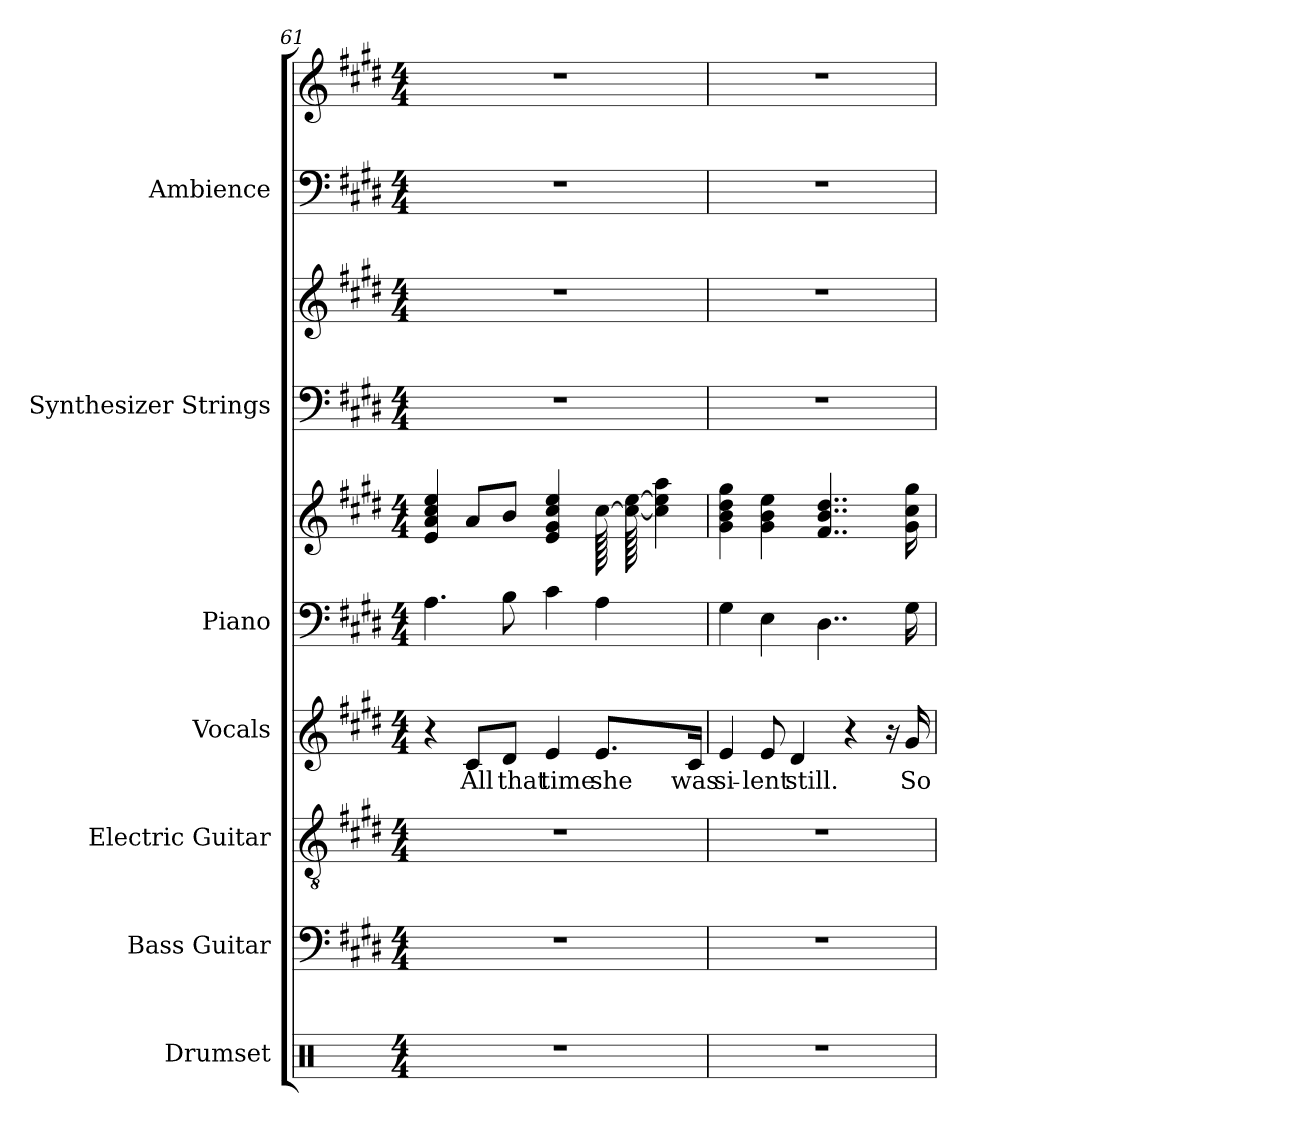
**kern	**kern	**kern	**kern	**text	**kern	**kern	**kern	**kern	**kern	**kern
*part7	*part6	*part5	*part4	*part4	*part3	*part3	*part2	*part2	*part1	*part1
*staff10	*staff9	*staff8	*staff7	*staff7	*staff6	*staff5	*staff4	*staff3	*staff2	*staff1
*I"Drumset	*I"Bass Guitar	*I"Electric Guitar	*I"Vocals	*	*I"Piano	*	*I"Synthesizer Strings	*	*I"Ambience	*
*I'D. Set	*I'B. Guit.	*I'E. Guit.	*I'Voc.	*	*I'Pno.	*	*I'Syn. Str.	*	*I'Amb.	*
*clefX	*clefF4	*clefGv2	*clefG2	*	*clefF4	*clefG2	*clefF4	*clefG2	*clefF4	*clefG2
*	*ITrd7c12	*	*	*	*	*	*	*	*	*
*k[]	*k[f#c#g#d#]	*k[f#c#g#d#]	*k[f#c#g#d#]	*	*k[f#c#g#d#]	*k[f#c#g#d#]	*k[f#c#g#d#]	*k[f#c#g#d#]	*k[f#c#g#d#]	*k[f#c#g#d#]
*M4/4	*M4/4	*M4/4	*M4/4	*	*M4/4	*M4/4	*M4/4	*M4/4	*M4/4	*M4/4
=61	=61	=61	=61	=61	=61	=61	=61	=61	=61	=61
1r	1r	1r	4r	.	4.A\	4e/ 4a/ 4cc#/ 4ee/	1r	1r	1r	1r
!	!	!	!	!LO:LY:b	!	!	!	!	!	!
.	.	.	8c#/L	All	.	8a/L	.	.	.	.
!	!	!	!	!LO:LY:b	!	!	!	!	!	!
.	.	.	8d#/J	that	8B\	8b/J	.	.	.	.
!	!	!	!	!LO:LY:b	!	!	!	!	!	!
.	.	.	4e/	time	4c#\	4e/ 4g#/ 4cc#/ 4ee/	.	.	.	.
!	!	!	!	!LO:LY:b	!	!	!	!	!	!
.	.	.	8.e/L	she	4A\	[128cc#\LLLLL	.	.	.	.
.	.	.	.	.	.	128cc#\_ [128ee\JJJJ	.	.	.	.
!	!	!	!	!	!	!LO:N:vis=4	!	!	!	!
.	.	.	.	.	.	8...cc#\] 8...ee\] 8...aa\	.	.	.	.
!	!	!	!	!LO:LY:b	!	!	!	!	!	!
.	.	.	16c#/Jk	was	.	.	.	.	.	.
=62	=62	=62	=62	=62	=62	=62	=62	=62	=62	=62
!	!	!	!	!LO:LY:b	!	!	!	!	!	!
1r	1r	1r	4e/	si-	4G#\	4g#\ 4b\ 4dd#\ 4gg#\	1r	1r	1r	1r
!	!	!	!	!LO:LY:b	!	!	!	!	!	!
.	.	.	8e/	-lent	4E\	4g#\ 4b\ 4ee\	.	.	.	.
!	!	!	!	!LO:LY:b	!	!	!	!	!	!
.	.	.	4d#/	still.	.	.	.	.	.	.
.	.	.	.	.	4..D#\	4..f#/ 4..b/ 4..dd#/	.	.	.	.
.	.	.	4r	.	.	.	.	.	.	.
.	.	.	16r	.	.	.	.	.	.	.
!	!	!	!	!LO:LY:b	!	!	!	!	!	!
.	.	.	16g#/	So	16G#\	16g#\ 16cc#\ 16gg#\	.	.	.	.
=	=	=	=	=	=	=	=	=	=	=
*-	*-	*-	*-	*-	*-	*-	*-	*-	*-	*-
